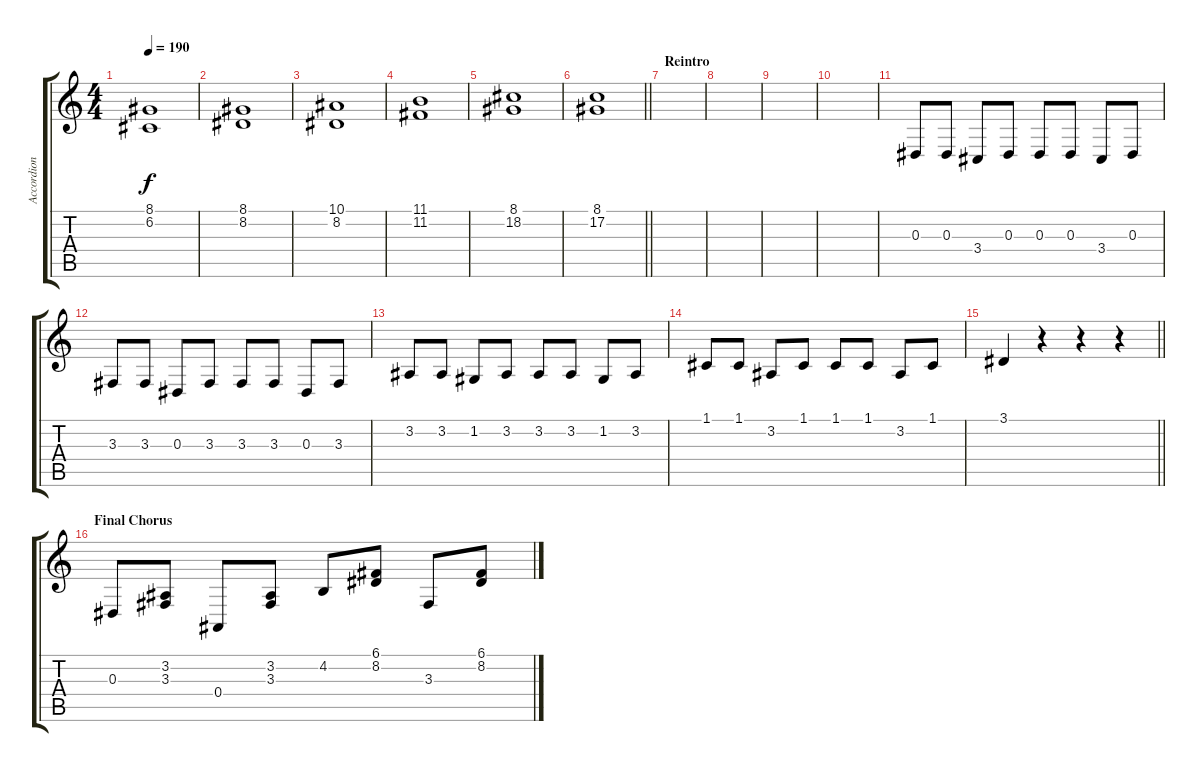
\track ("Accordion" "Accordion") {instrument accordion}
\staff {score tabs}
\tuning (C4 G3 Eb3 Bb2 F2 C2) {hide}
\ts (4 4)
\tempo 190
\clef g2
\ks c
(8.1 6.2).1{dy f} |
(8.1 8.2).1 |
(10.1 8.2).1 |
(11.1 11.2).1 |
(8.1 18.2).1 |
\barLineRight lightlight
(8.1 17.2).1 |
\section ("" "Reintro")
|
|
|
|
0.3.8 0.3.8 3.4.8 0.3.8 0.3.8 0.3.8 3.4.8 0.3.8 |
3.3.8 3.3.8 0.3.8 3.3.8 3.3.8 3.3.8 0.3.8 3.3.8 |
3.2.8 3.2.8 1.2.8 3.2.8 3.2.8 3.2.8 1.2.8 3.2.8 |
1.1.8 1.1.8 3.2.8 1.1.8 1.1.8 1.1.8 3.2.8 1.1.8 |
\barLineRight lightlight
3.1.4 r.4 r.4 r.4 |
\section ("" "Final Chorus")
0.3.8 (3.2 3.3).8 0.4.8 (3.2 3.3).8 4.2.8 (6.1 8.2).8 3.3.8 (6.1 8.2).8
